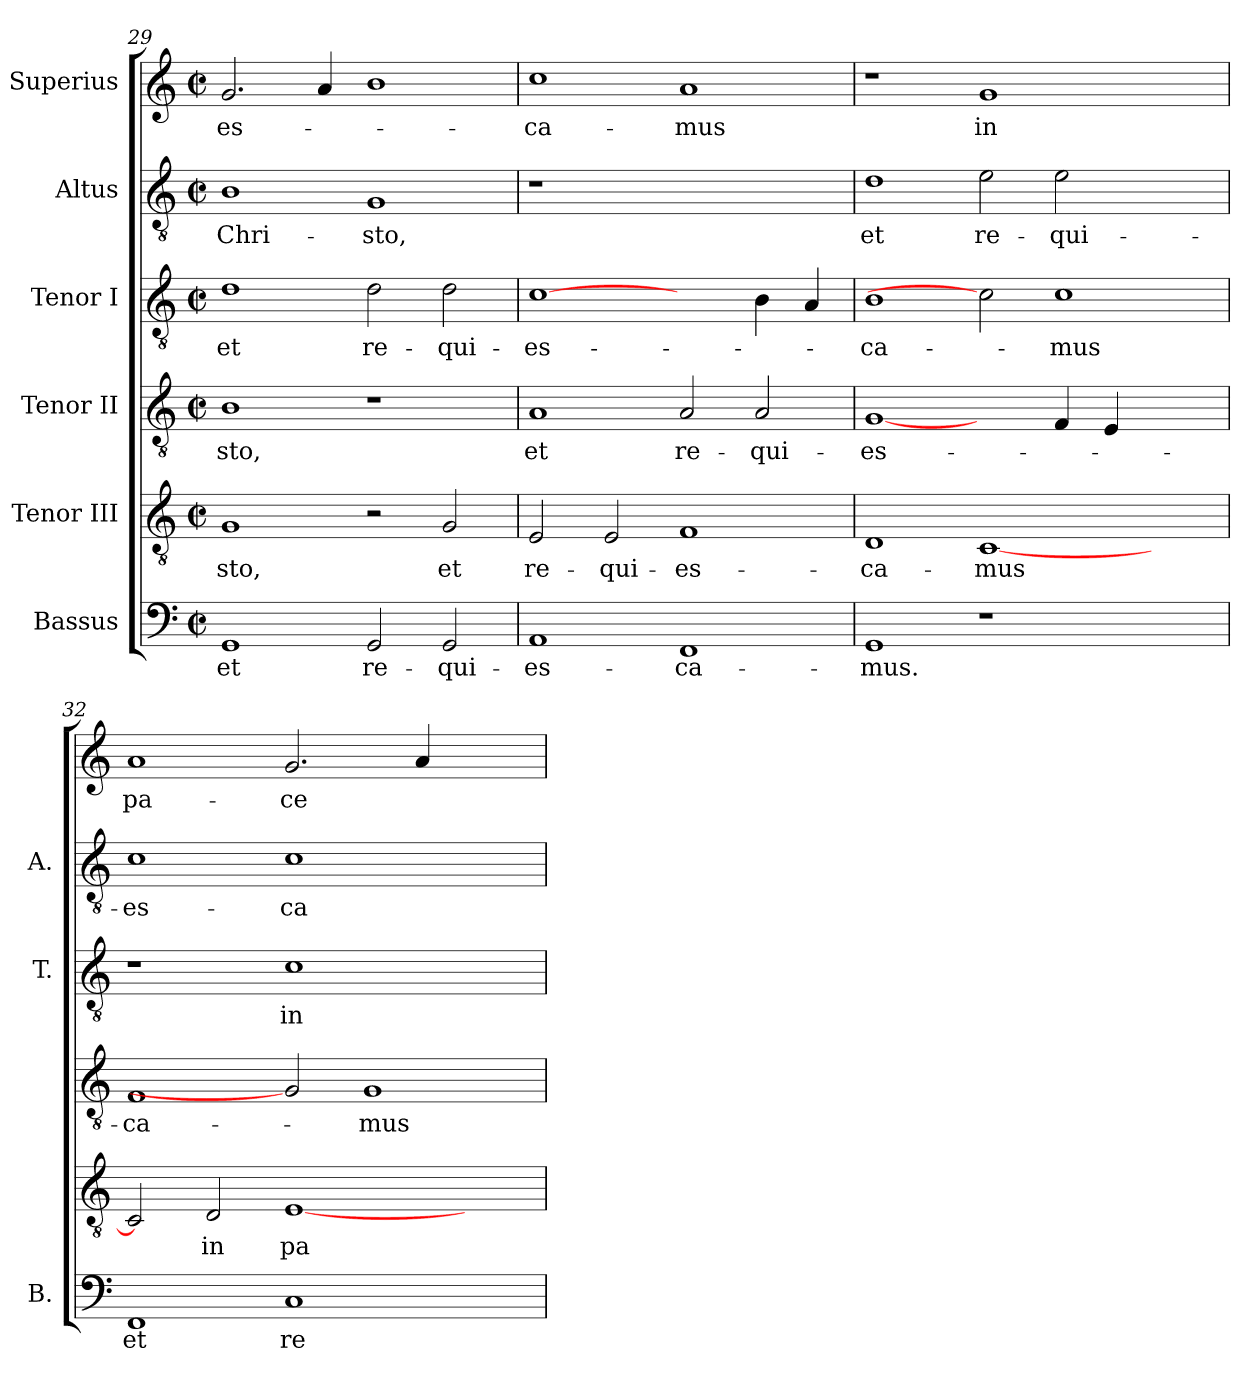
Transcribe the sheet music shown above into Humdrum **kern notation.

**kern	**text	**kern	**text	**kern	**text	**kern	**text	**kern	**text	**kern	**text
*part6	*part6	*part5	*part5	*part4	*part4	*part3	*part3	*part2	*part2	*part1	*part1
*staff6	*staff6	*staff5	*staff5	*staff4	*staff4	*staff3	*staff3	*staff2	*staff2	*staff1	*staff1
*I"Bassus	*	*I"Tenor III	*	*I"Tenor II	*	*I"Tenor I	*	*I"Altus	*	*I"Superius	*
*I'B.	*	*	*	*	*	*I'T.	*	*I'A.	*	*	*
*clefF4	*	*clefGv2	*	*clefGv2	*	*clefGv2	*	*clefGv2	*	*clefG2	*
*	*	*ITrd7c12	*	*ITrd7c12	*	*ITrd7c12	*	*ITrd7c12	*	*	*
*k[]	*	*k[]	*	*k[]	*	*k[]	*	*k[]	*	*k[]	*
*C:	*	*C:	*	*C:	*	*C:	*	*C:	*	*C:	*
*M2/2	*	*M2/2	*	*M2/2	*	*M2/2	*	*M2/2	*	*M2/2	*
*met(c|)	*	*met(c|)	*	*met(c|)	*	*met(c|)	*	*met(c|)	*	*met(c|)	*
=29	=29	=29	=29	=29	=29	=29	=29	=29	=29	=29	=29
!	!LO:LY:b:color=#000000	!	!	!	!	!	!	!	!	!	!
!	!	!	!LO:LY:b:color=#000000	!	!	!	!	!	!	!	!
!	!	!	!	!	!LO:LY:b:color=#000000	!	!	!	!	!	!
!	!	!	!	!	!	!	!LO:LY:b:color=#000000	!	!	!	!
!	!	!	!	!	!	!	!	!	!LO:LY:b:color=#000000	!	!
!	!	!	!	!	!	!	!	!	!	!	!LO:LY:b:color=#000000
1GGi	et	1GGi	-sto,	1BBi	-sto,	1Di	et	1BBi	Chri-	2.gi/	-es-
.	.	.	.	.	.	.	.	.	.	4ai/	.
!	!LO:LY:b:color=#000000	!	!	!	!	!	!	!	!	!	!
!	!	!	!	!	!	!	!LO:LY:b:color=#000000	!	!	!	!
!	!	!	!	!	!	!	!	!	!LO:LY:b:color=#000000	!	!
2GGi/	re-	2r	.	1r	.	2Di\	re-	1GGi	-sto,	1bi	.
!	!LO:LY:b:color=#000000	!	!	!	!	!	!	!	!	!	!
!	!	!	!LO:LY:b:color=#000000	!	!	!	!	!	!	!	!
!	!	!	!	!	!	!	!LO:LY:b:color=#000000	!	!	!	!
2GGi/	-qui-	2GGi/	et	.	.	2Di\	-qui-	.	.	.	.
=30	=30	=30	=30	=30	=30	=30	=30	=30	=30	=30	=30
!	!LO:LY:b:color=#000000	!	!	!	!	!	!	!	!	!	!
!	!	!	!LO:LY:b:color=#000000	!	!	!	!	!	!	!	!
!	!	!	!	!	!LO:LY:b:color=#000000	!	!	!	!	!	!
!	!	!	!	!	!	!	!LO:LY:b:color=#000000	!LO:N:vis=1	!	!	!
!	!	!	!	!	!	!	!	!	!	!	!LO:LY:b:color=#000000
1AAi	-es-	2EEi/	re-	1AAi	et	[1Ci	-es-	1r	.	1cci	-ca-
!	!	!	!LO:LY:b:color=#000000	!	!	!	!	!	!	!	!
.	.	2EEi/	-qui-	.	.	.	.	.	.	.	.
!	!LO:LY:b:color=#000000	!	!	!	!	!	!	!	!	!	!
!	!	!	!LO:LY:b:color=#000000	!	!	!	!	!	!	!	!
!	!	!	!	!	!LO:LY:b:color=#000000	!	!	!	!	!	!
!	!	!	!	!	!	!	!	!	!	!	!LO:LY:b:color=#000000
1FFi	-ca-	1FFi	-es-	2AAi/	re-	2ryy	.	1ryy	.	1ai	-mus
!	!	!	!	!	!LO:LY:b:color=#000000	!	!	!	!	!	!
.	.	.	.	2AAi/	-qui-	4BBi\	.	.	.	.	.
.	.	.	.	.	.	4AAi/	.	.	.	.	.
=31	=31	=31	=31	=31	=31	=31	=31	=31	=31	=31	=31
!	!LO:LY:b:color=#000000	!	!	!	!	!	!	!	!	!	!
!	!	!	!LO:LY:b:color=#000000	!	!	!	!	!	!	!	!
!	!	!	!	!	!LO:LY:b:color=#000000	!	!	!	!	!	!
!	!	!	!	!	!	!	!LO:LY:b:color=#000000	!	!	!	!
!	!	!	!	!	!	!	!	!	!LO:LY:b:color=#000000	!	!
1GGi	-mus.	1DDi	-ca-	[1GGi	-es-	1BBi	-ca-	1Di	et	1r	.
!	!	!	!LO:LY:b:color=#000000	!	!	!	!	!	!	!	!
!	!	!	!	!	!	!	!	!	!LO:LY:b:color=#000000	!	!
!	!	!	!	!	!	!	!	!	!	!	!LO:LY:b:color=#000000
1r	.	[<1CCi	-mus	2ryy	.	2Ci]	.	2Ei\	re-	1gi	in
!	!	!	!	!	!	!	!LO:LY:b:color=#000000	!	!	!	!
!	!	!	!	!	!	!	!	!	!LO:LY:b:color=#000000	!	!
.	.	.	.	4FFi/	.	1Ci	-mus	2Ei\	-qui-	.	.
.	.	.	.	4EEi/	.	.	.	.	.	.	.
2ryy	.	2ryy	.	2ryy	.	.	.	2ryy	.	2ryy	.
!!LO:PB:g=z
=32	=32	=32	=32	=32	=32	=32	=32	=32	=32	=32	=32
!	!LO:LY:b:color=#000000	!	!	!	!	!	!	!	!	!	!
!	!	!	!	!	!LO:LY:b:color=#000000	!	!	!	!	!	!
!	!	!	!	!	!	!	!	!	!LO:LY:b:color=#000000	!	!
!	!	!	!	!	!	!	!	!	!	!	!LO:LY:b:color=#000000
1FFi	et	2CCi/]	.	1FFi	-ca-	1r	.	1Ci	-es-	1ai	pa-
!	!	!	!LO:LY:b:color=#000000	!	!	!	!	!	!	!	!
.	.	2DDi/	in	.	.	.	.	.	.	.	.
!	!LO:LY:b:color=#000000	!	!	!	!	!	!	!	!	!	!
!	!	!	!LO:LY:b:color=#000000	!	!	!	!	!	!	!	!
!	!	!	!	!	!	!	!LO:LY:b:color=#000000	!	!	!	!
!	!	!	!	!	!	!	!	!	!LO:LY:b:color=#000000	!	!
!	!	!	!	!	!	!	!	!	!	!	!LO:LY:b:color=#000000
1Ci	re-	[<1EEi	pa-	2GGi]	.	1Ci	in	1Ci	-ca-	2.gi/	-ce
!	!	!	!	!	!LO:LY:b:color=#000000	!	!	!	!	!	!
.	.	.	.	1GGi	-mus	.	.	.	.	.	.
.	.	.	.	.	.	.	.	.	.	4ai/	.
2ryy	.	2ryy	.	.	.	2ryy	.	2ryy	.	2ryy	.
=	=	=	=	=	=	=	=	=	=	=	=
*-	*-	*-	*-	*-	*-	*-	*-	*-	*-	*-	*-
